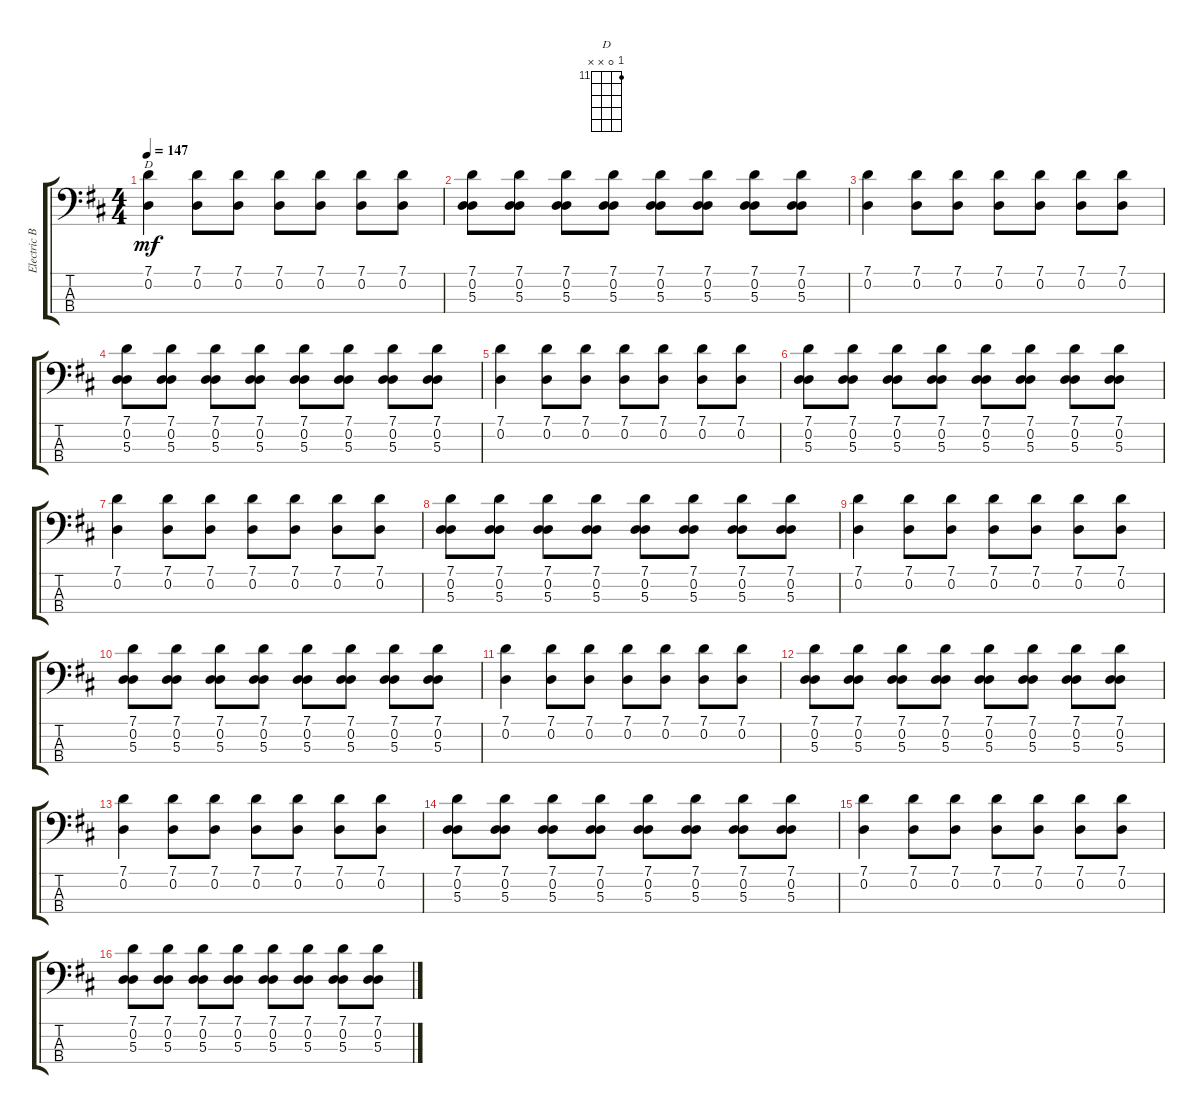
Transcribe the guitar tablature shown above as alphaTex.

\track ("Electric Bass" "Electric B") {instrument electricbassfinger}
\staff {score tabs}
\tuning (G2 D2 A1 E1) {hide}
\chord ("D" 11 0 x x) {firstfret 11}
\ts (4 4)
\tempo 147
\clef f4
\ks d
(7.1 0.2).4{ch "D" dy mf} (7.1 0.2).8 (7.1 0.2).8 (7.1 0.2).8 (7.1 0.2).8 (7.1 0.2).8 (7.1 0.2).8 |
(7.1 0.2 5.3).8 (7.1 0.2 5.3).8 (7.1 0.2 5.3).8 (7.1 0.2 5.3).8 (7.1 0.2 5.3).8 (7.1 0.2 5.3).8 (7.1 0.2 5.3).8 (7.1 0.2 5.3).8 |
(7.1 0.2).4 (7.1 0.2).8 (7.1 0.2).8 (7.1 0.2).8 (7.1 0.2).8 (7.1 0.2).8 (7.1 0.2).8 |
(7.1 0.2 5.3).8 (7.1 0.2 5.3).8 (7.1 0.2 5.3).8 (7.1 0.2 5.3).8 (7.1 0.2 5.3).8 (7.1 0.2 5.3).8 (7.1 0.2 5.3).8 (7.1 0.2 5.3).8 |
(7.1 0.2).4 (7.1 0.2).8 (7.1 0.2).8 (7.1 0.2).8 (7.1 0.2).8 (7.1 0.2).8 (7.1 0.2).8 |
(7.1 0.2 5.3).8 (7.1 0.2 5.3).8 (7.1 0.2 5.3).8 (7.1 0.2 5.3).8 (7.1 0.2 5.3).8 (7.1 0.2 5.3).8 (7.1 0.2 5.3).8 (7.1 0.2 5.3).8 |
(7.1 0.2).4 (7.1 0.2).8 (7.1 0.2).8 (7.1 0.2).8 (7.1 0.2).8 (7.1 0.2).8 (7.1 0.2).8 |
(7.1 0.2 5.3).8 (7.1 0.2 5.3).8 (7.1 0.2 5.3).8 (7.1 0.2 5.3).8 (7.1 0.2 5.3).8 (7.1 0.2 5.3).8 (7.1 0.2 5.3).8 (7.1 0.2 5.3).8 |
(7.1 0.2).4 (7.1 0.2).8 (7.1 0.2).8 (7.1 0.2).8 (7.1 0.2).8 (7.1 0.2).8 (7.1 0.2).8 |
(7.1 0.2 5.3).8 (7.1 0.2 5.3).8 (7.1 0.2 5.3).8 (7.1 0.2 5.3).8 (7.1 0.2 5.3).8 (7.1 0.2 5.3).8 (7.1 0.2 5.3).8 (7.1 0.2 5.3).8 |
(7.1 0.2).4 (7.1 0.2).8 (7.1 0.2).8 (7.1 0.2).8 (7.1 0.2).8 (7.1 0.2).8 (7.1 0.2).8 |
(7.1 0.2 5.3).8 (7.1 0.2 5.3).8 (7.1 0.2 5.3).8 (7.1 0.2 5.3).8 (7.1 0.2 5.3).8 (7.1 0.2 5.3).8 (7.1 0.2 5.3).8 (7.1 0.2 5.3).8 |
(7.1 0.2).4 (7.1 0.2).8 (7.1 0.2).8 (7.1 0.2).8 (7.1 0.2).8 (7.1 0.2).8 (7.1 0.2).8 |
(7.1 0.2 5.3).8 (7.1 0.2 5.3).8 (7.1 0.2 5.3).8 (7.1 0.2 5.3).8 (7.1 0.2 5.3).8 (7.1 0.2 5.3).8 (7.1 0.2 5.3).8 (7.1 0.2 5.3).8 |
(7.1 0.2).4 (7.1 0.2).8 (7.1 0.2).8 (7.1 0.2).8 (7.1 0.2).8 (7.1 0.2).8 (7.1 0.2).8 |
(7.1 0.2 5.3).8 (7.1 0.2 5.3).8 (7.1 0.2 5.3).8 (7.1 0.2 5.3).8 (7.1 0.2 5.3).8 (7.1 0.2 5.3).8 (7.1 0.2 5.3).8 (7.1 0.2 5.3).8
